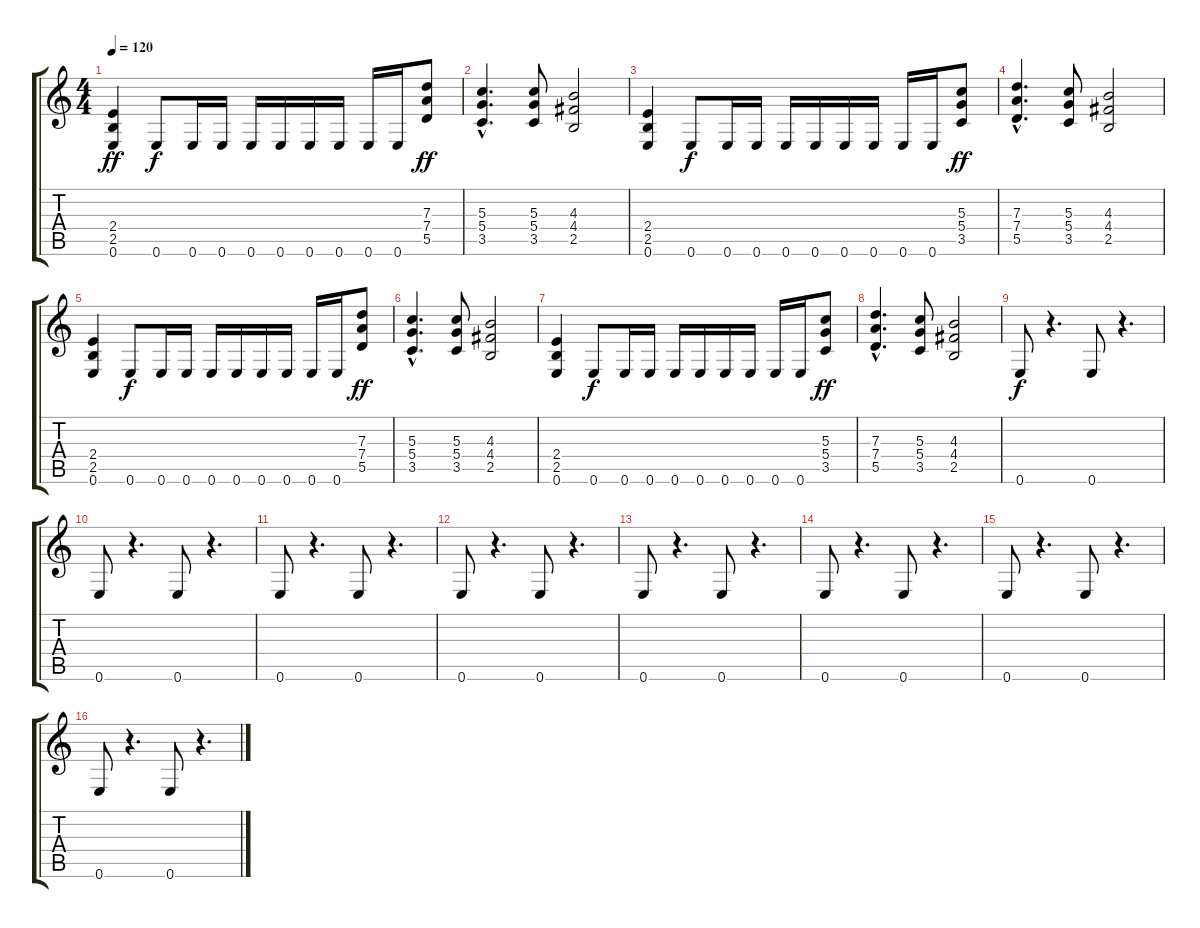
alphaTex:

\track "" {instrument distortionguitar}
\staff {score tabs}
\tuning (E4 B3 G3 D3 A2 E2) {hide}
\ts (4 4)
\tempo 120
\clef g2
\ks c
(2.4 2.5 0.6).4{dy ff} 0.6.8{dy f} 0.6.16 0.6.16 0.6.16 0.6.16 0.6.16 0.6.16 0.6.16 0.6.16 (7.3 7.4 5.5).8{dy ff} |
(5.3{hac} 5.4{hac} 3.5{hac}).4{d} (5.3 5.4 3.5).8 (4.3 4.4 2.5).2 |
(2.4 2.5 0.6).4 0.6.8{dy f} 0.6.16 0.6.16 0.6.16 0.6.16 0.6.16 0.6.16 0.6.16 0.6.16 (5.3 5.4 3.5).8{dy ff} |
(7.3{hac} 7.4{hac} 5.5{hac}).4{d} (5.3 5.4 3.5).8 (4.3 4.4 2.5).2 |
(2.4 2.5 0.6).4 0.6.8{dy f} 0.6.16 0.6.16 0.6.16 0.6.16 0.6.16 0.6.16 0.6.16 0.6.16 (7.3 7.4 5.5).8{dy ff} |
(5.3{hac} 5.4{hac} 3.5{hac}).4{d} (5.3 5.4 3.5).8 (4.3 4.4 2.5).2 |
(2.4 2.5 0.6).4 0.6.8{dy f} 0.6.16 0.6.16 0.6.16 0.6.16 0.6.16 0.6.16 0.6.16 0.6.16 (5.3 5.4 3.5).8{dy ff} |
(7.3{hac} 7.4{hac} 5.5{hac}).4{d} (5.3 5.4 3.5).8 (4.3 4.4 2.5).2 |
0.6.8{dy f} r.4{d} 0.6.8 r.4{d} |
0.6.8 r.4{d} 0.6.8 r.4{d} |
0.6.8 r.4{d} 0.6.8 r.4{d} |
0.6.8 r.4{d} 0.6.8 r.4{d} |
0.6.8 r.4{d} 0.6.8 r.4{d} |
0.6.8 r.4{d} 0.6.8 r.4{d} |
0.6.8 r.4{d} 0.6.8 r.4{d} |
0.6.8 r.4{d} 0.6.8 r.4{d}
